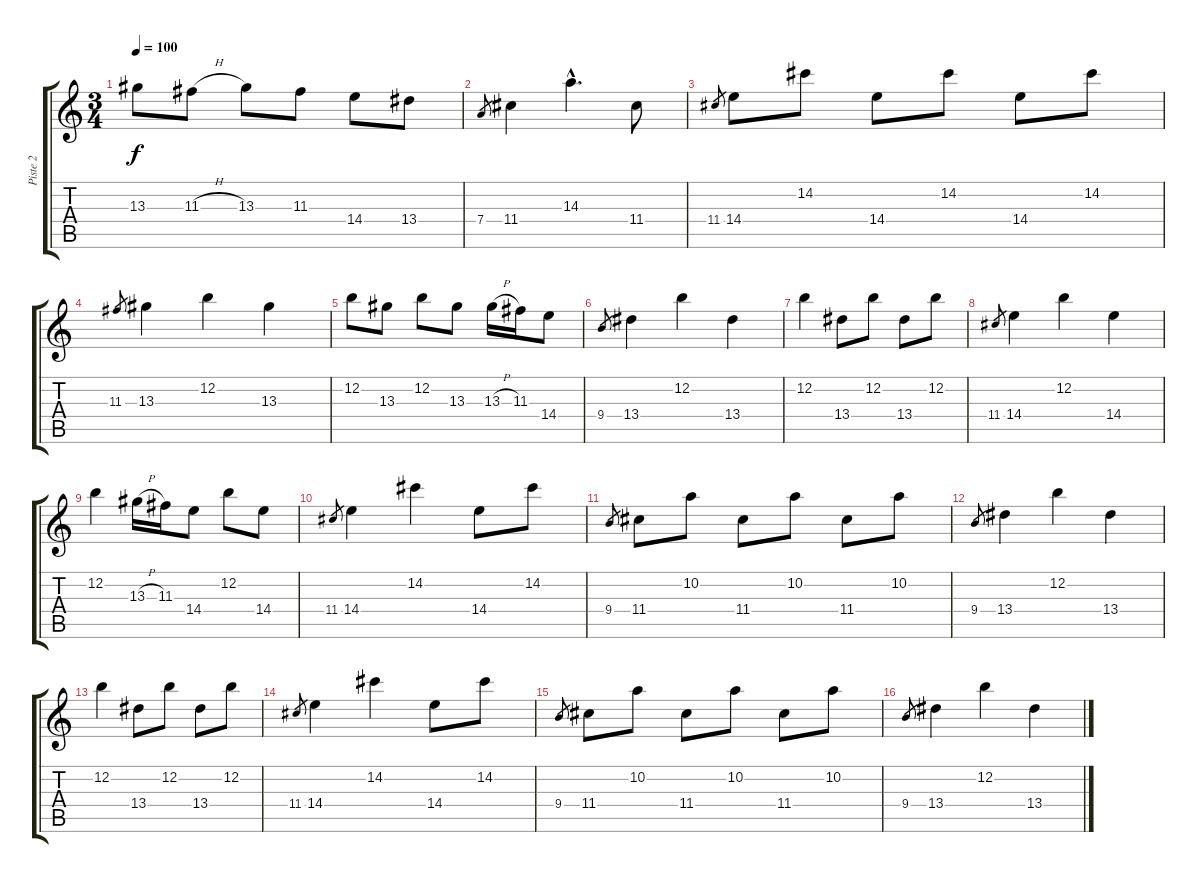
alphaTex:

\track ("Piste 2" "Piste 2") {instrument electricguitarclean}
\staff {score tabs}
\tuning (E4 B3 G3 D3 A2 E2) {hide}
\ts (3 4)
\tempo 100
\clef g2
\ks c
13.3.8{dy f} 11.3{h}.8 13.3.8 11.3.8 14.4.8 13.4.8 |
7.4.8{gr} 11.4.4 14.3{hac}.4{d} 11.4.8 |
11.4.8{gr} 14.4.8 14.2.8 14.4.8 14.2.8 14.4.8 14.2.8 |
11.3.8{gr} 13.3.4 12.2.4 13.3.4 |
12.2.8 13.3.8 12.2.8 13.3.8 13.3{h}.16 11.3.16 14.4.8 |
9.4.8{gr} 13.4.4 12.2.4 13.4.4 |
12.2.4 13.4.8 12.2.8 13.4.8 12.2.8 |
11.4.8{gr} 14.4.4 12.2.4 14.4.4 |
12.2.4 13.3{h}.16 11.3.16 14.4.8 12.2.8 14.4.8 |
11.4.8{gr} 14.4.4 14.2.4 14.4.8 14.2.8 |
9.4.8{gr} 11.4.8 10.2.8 11.4.8 10.2.8 11.4.8 10.2.8 |
9.4.8{gr} 13.4.4 12.2.4 13.4.4 |
12.2.4 13.4.8 12.2.8 13.4.8 12.2.8 |
11.4.8{gr} 14.4.4 14.2.4 14.4.8 14.2.8 |
9.4.8{gr} 11.4.8 10.2.8 11.4.8 10.2.8 11.4.8 10.2.8 |
9.4.8{gr} 13.4.4 12.2.4 13.4.4
